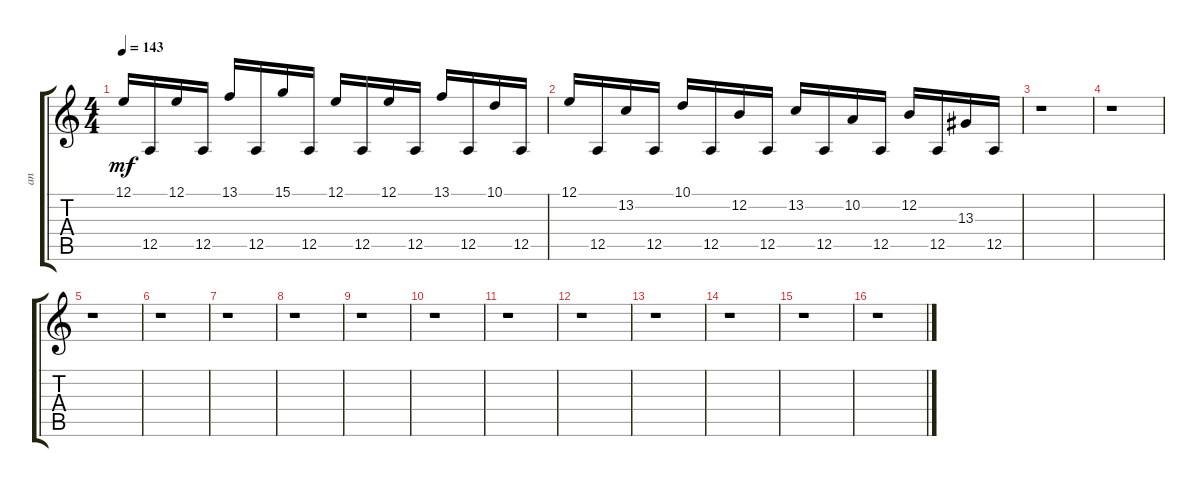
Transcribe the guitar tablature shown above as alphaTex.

\track ("an" "an") {instrument churchorgan}
\staff {score tabs}
\tuning (E4 B3 G3 D3 A2 E2) {hide}
\ts (4 4)
\tempo 143
\clef g2
\ks c
12.1.16{dy mf} 12.5.16 12.1.16 12.5.16 13.1.16 12.5.16 15.1.16 12.5.16 12.1.16 12.5.16 12.1.16 12.5.16 13.1.16 12.5.16 10.1.16 12.5.16 |
12.1.16 12.5.16 13.2.16 12.5.16 10.1.16 12.5.16 12.2.16 12.5.16 13.2.16 12.5.16 10.2.16 12.5.16 12.2.16 12.5.16 13.3.16 12.5.16 |
r.1 |
r.1 |
r.1 |
r.1 |
r.1 |
r.1 |
r.1 |
r.1 |
r.1 |
r.1 |
r.1 |
r.1 |
r.1 |
r.1
